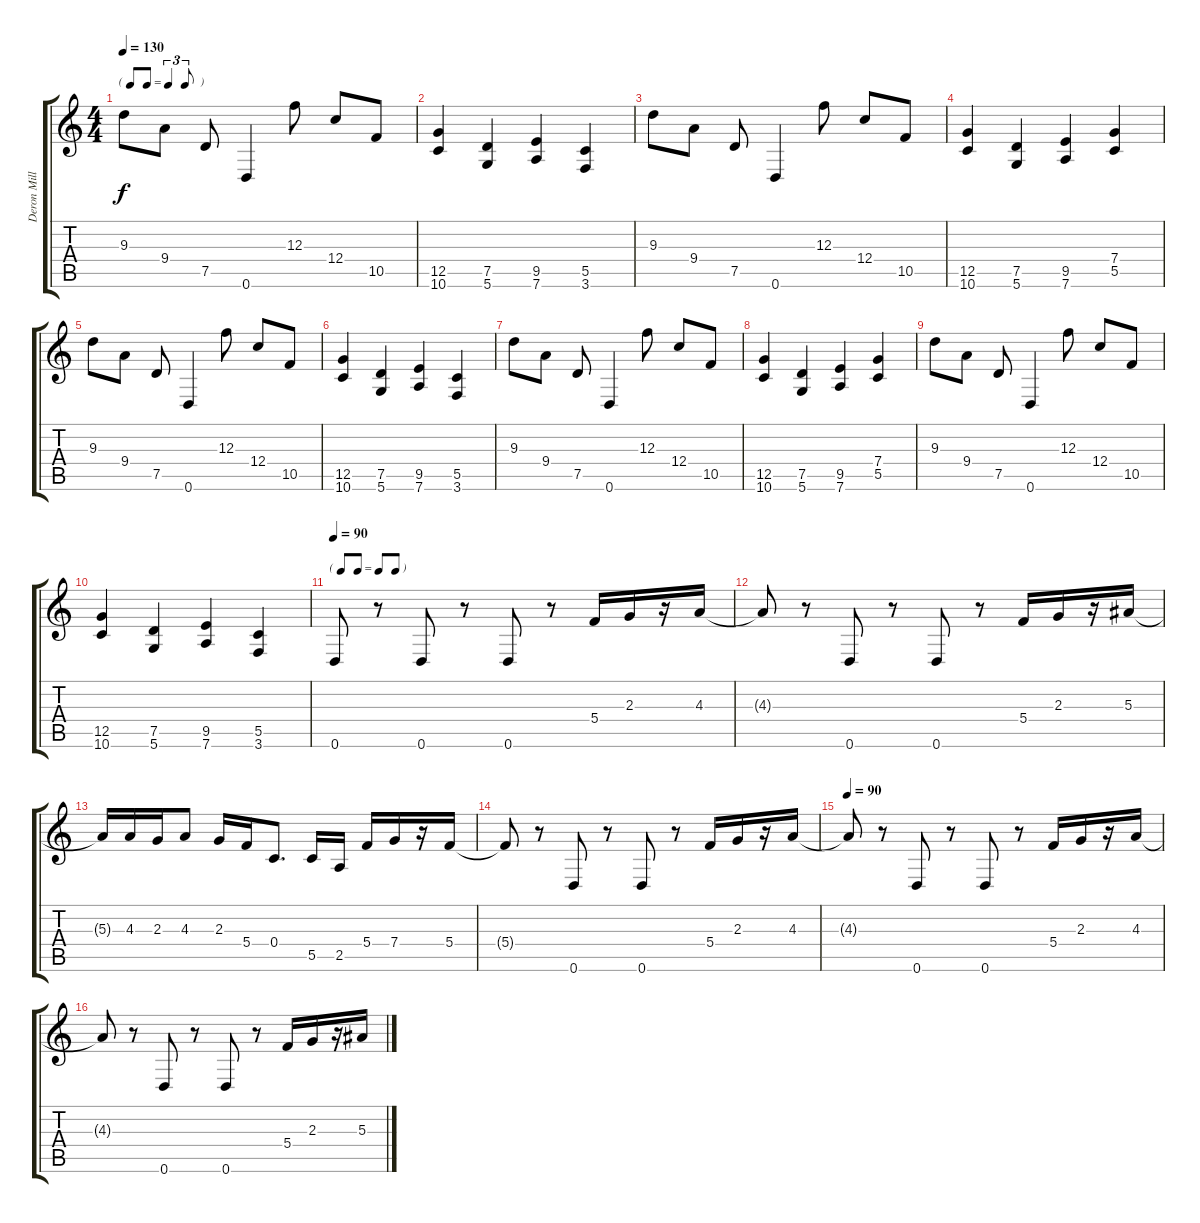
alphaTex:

\track ("Deron Miller" "Deron Mill") {instrument overdrivenguitar}
\staff {score tabs}
\tuning (D4 A3 F3 C3 G2 D2) {hide}
\ts (4 4)
\tf triplet8th
\tempo 130
\clef g2
\ks c
9.3.8{dy f} 9.4.8 7.5.8 0.6.4 12.3.8 12.4.8 10.5.8 |
(12.5 10.6).4 (7.5 5.6).4 (9.5 7.6).4 (5.5 3.6).4 |
9.3.8 9.4.8 7.5.8 0.6.4 12.3.8 12.4.8 10.5.8 |
(12.5 10.6).4 (7.5 5.6).4 (9.5 7.6).4 (7.4 5.5).4 |
9.3.8 9.4.8 7.5.8 0.6.4 12.3.8 12.4.8 10.5.8 |
(12.5 10.6).4 (7.5 5.6).4 (9.5 7.6).4 (5.5 3.6).4 |
9.3.8 9.4.8 7.5.8 0.6.4 12.3.8 12.4.8 10.5.8 |
(12.5 10.6).4 (7.5 5.6).4 (9.5 7.6).4 (7.4 5.5).4 |
9.3.8 9.4.8 7.5.8 0.6.4 12.3.8 12.4.8 10.5.8 |
(12.5 10.6).4 (7.5 5.6).4 (9.5 7.6).4 (5.5 3.6).4 |
\tf none
\tempo 90
0.6.8 r.8 0.6.8 r.8 0.6.8 r.8 5.4.16 2.3.16 r.16 4.3.16 |
4.3{t}.8 r.8 0.6.8 r.8 0.6.8 r.8 5.4.16 2.3.16 r.16 5.3.16 |
5.3{t}.16 4.3.16 2.3.16 4.3.8 2.3.16 5.4.16 0.4.8{d} 5.5.16 2.5.16 5.4.16 7.4.16 r.16 5.4.16 |
5.4{t}.8 r.8 0.6.8 r.8 0.6.8 r.8 5.4.16 2.3.16 r.16 4.3.16 |
\tempo 90
4.3{t}.8 r.8 0.6.8 r.8 0.6.8 r.8 5.4.16 2.3.16 r.16 4.3.16 |
4.3{t}.8 r.8 0.6.8 r.8 0.6.8 r.8 5.4.16 2.3.16 r.16 5.3.16
